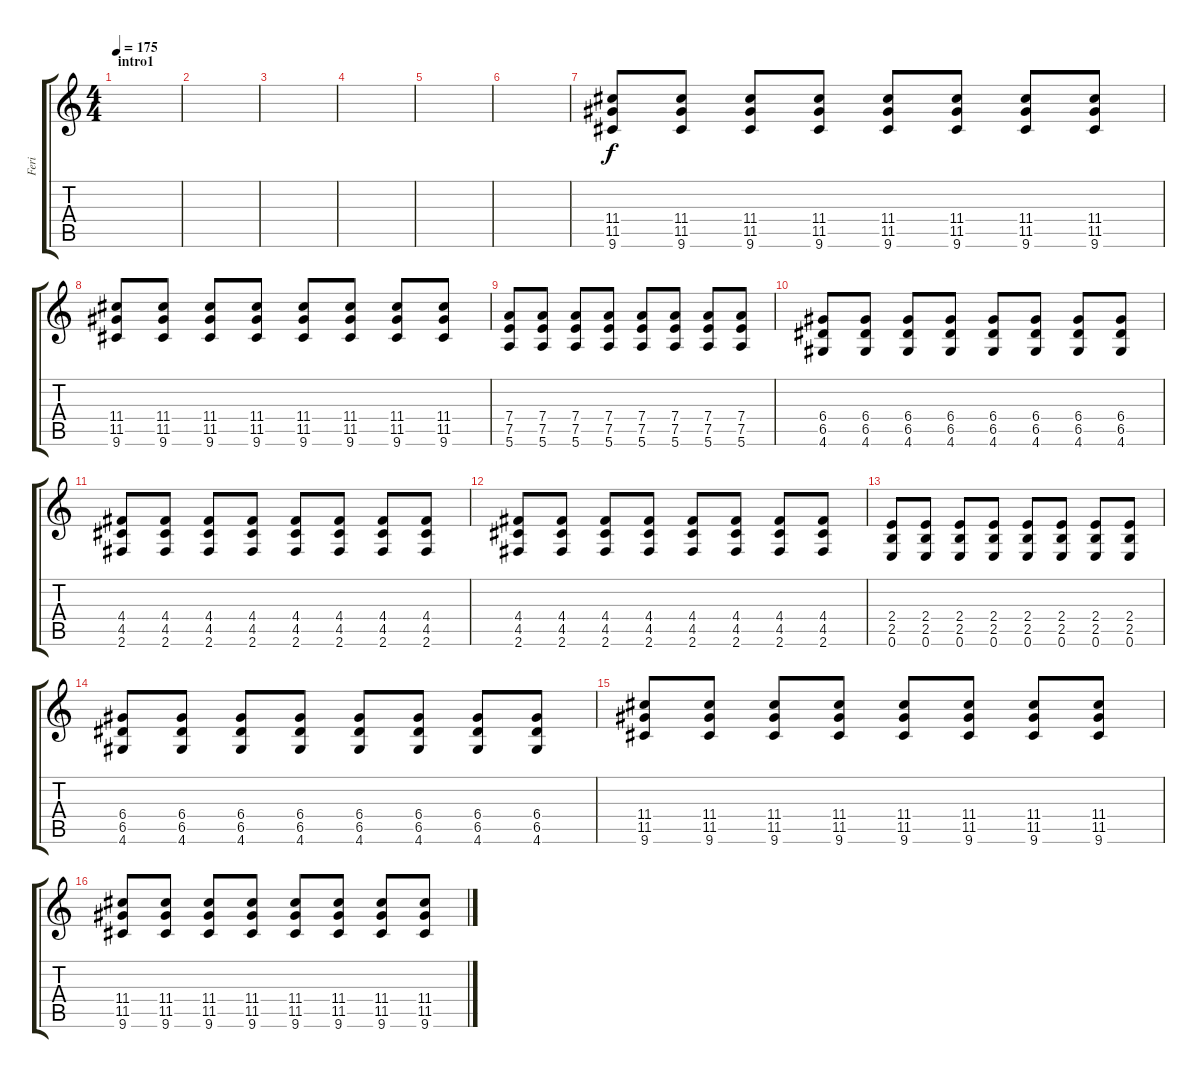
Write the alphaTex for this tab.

\track ("Feri" "Feri") {instrument distortionguitar}
\staff {score tabs}
\tuning (E4 B3 G3 D3 A2 E2) {hide}
\ts (4 4)
\section ("" "intro1")
\tempo 175
\clef g2
\ks c
|
|
|
|
|
|
(11.4 11.5 9.6).8 (11.4 11.5 9.6).8 (11.4 11.5 9.6).8 (11.4 11.5 9.6).8 (11.4 11.5 9.6).8 (11.4 11.5 9.6).8 (11.4 11.5 9.6).8 (11.4 11.5 9.6).8 |
(11.4 11.5 9.6).8 (11.4 11.5 9.6).8 (11.4 11.5 9.6).8 (11.4 11.5 9.6).8 (11.4 11.5 9.6).8 (11.4 11.5 9.6).8 (11.4 11.5 9.6).8 (11.4 11.5 9.6).8 |
(7.4 7.5 5.6).8 (7.4 7.5 5.6).8 (7.4 7.5 5.6).8 (7.4 7.5 5.6).8 (7.4 7.5 5.6).8 (7.4 7.5 5.6).8 (7.4 7.5 5.6).8 (7.4 7.5 5.6).8 |
(6.4 6.5 4.6).8 (6.4 6.5 4.6).8 (6.4 6.5 4.6).8 (6.4 6.5 4.6).8 (6.4 6.5 4.6).8 (6.4 6.5 4.6).8 (6.4 6.5 4.6).8 (6.4 6.5 4.6).8 |
(4.4 4.5 2.6).8 (4.4 4.5 2.6).8 (4.4 4.5 2.6).8 (4.4 4.5 2.6).8 (4.4 4.5 2.6).8 (4.4 4.5 2.6).8 (4.4 4.5 2.6).8 (4.4 4.5 2.6).8 |
(4.4 4.5 2.6).8 (4.4 4.5 2.6).8 (4.4 4.5 2.6).8 (4.4 4.5 2.6).8 (4.4 4.5 2.6).8 (4.4 4.5 2.6).8 (4.4 4.5 2.6).8 (4.4 4.5 2.6).8 |
(2.4 2.5 0.6).8 (2.4 2.5 0.6).8 (2.4 2.5 0.6).8 (2.4 2.5 0.6).8 (2.4 2.5 0.6).8 (2.4 2.5 0.6).8 (2.4 2.5 0.6).8 (2.4 2.5 0.6).8 |
(6.4 6.5 4.6).8 (6.4 6.5 4.6).8 (6.4 6.5 4.6).8 (6.4 6.5 4.6).8 (6.4 6.5 4.6).8 (6.4 6.5 4.6).8 (6.4 6.5 4.6).8 (6.4 6.5 4.6).8 |
(11.4 11.5 9.6).8 (11.4 11.5 9.6).8 (11.4 11.5 9.6).8 (11.4 11.5 9.6).8 (11.4 11.5 9.6).8 (11.4 11.5 9.6).8 (11.4 11.5 9.6).8 (11.4 11.5 9.6).8 |
(11.4 11.5 9.6).8 (11.4 11.5 9.6).8 (11.4 11.5 9.6).8 (11.4 11.5 9.6).8 (11.4 11.5 9.6).8 (11.4 11.5 9.6).8 (11.4 11.5 9.6).8 (11.4 11.5 9.6).8
